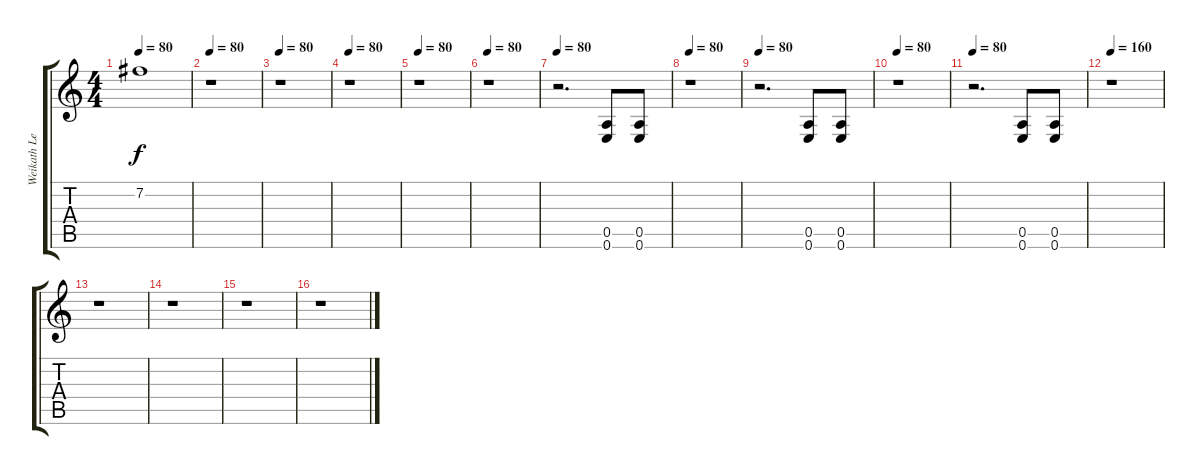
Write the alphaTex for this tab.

\track ("Weikath Lead" "Weikath Le") {instrument overdrivenguitar}
\staff {score tabs}
\tuning (E4 B3 G3 D3 A2 E2) {hide}
\ts (4 4)
\tempo 80
\clef g2
\ks c
7.2{t}.1{dy f} |
\tempo 80
r.1 |
\tempo 80
r.1 |
\tempo 80
r.1 |
\tempo 80
r.1 |
\tempo 80
r.1 |
\tempo 80
r.2{d} (0.5 0.6).8 (0.5 0.6).8 |
\tempo 80
r.1 |
\tempo 80
r.2{d} (0.5 0.6).8 (0.5 0.6).8 |
\tempo 80
r.1 |
\tempo 80
r.2{d} (0.5 0.6).8 (0.5 0.6).8 |
\tempo 160
r.1 |
r.1 |
r.1 |
r.1 |
r.1
